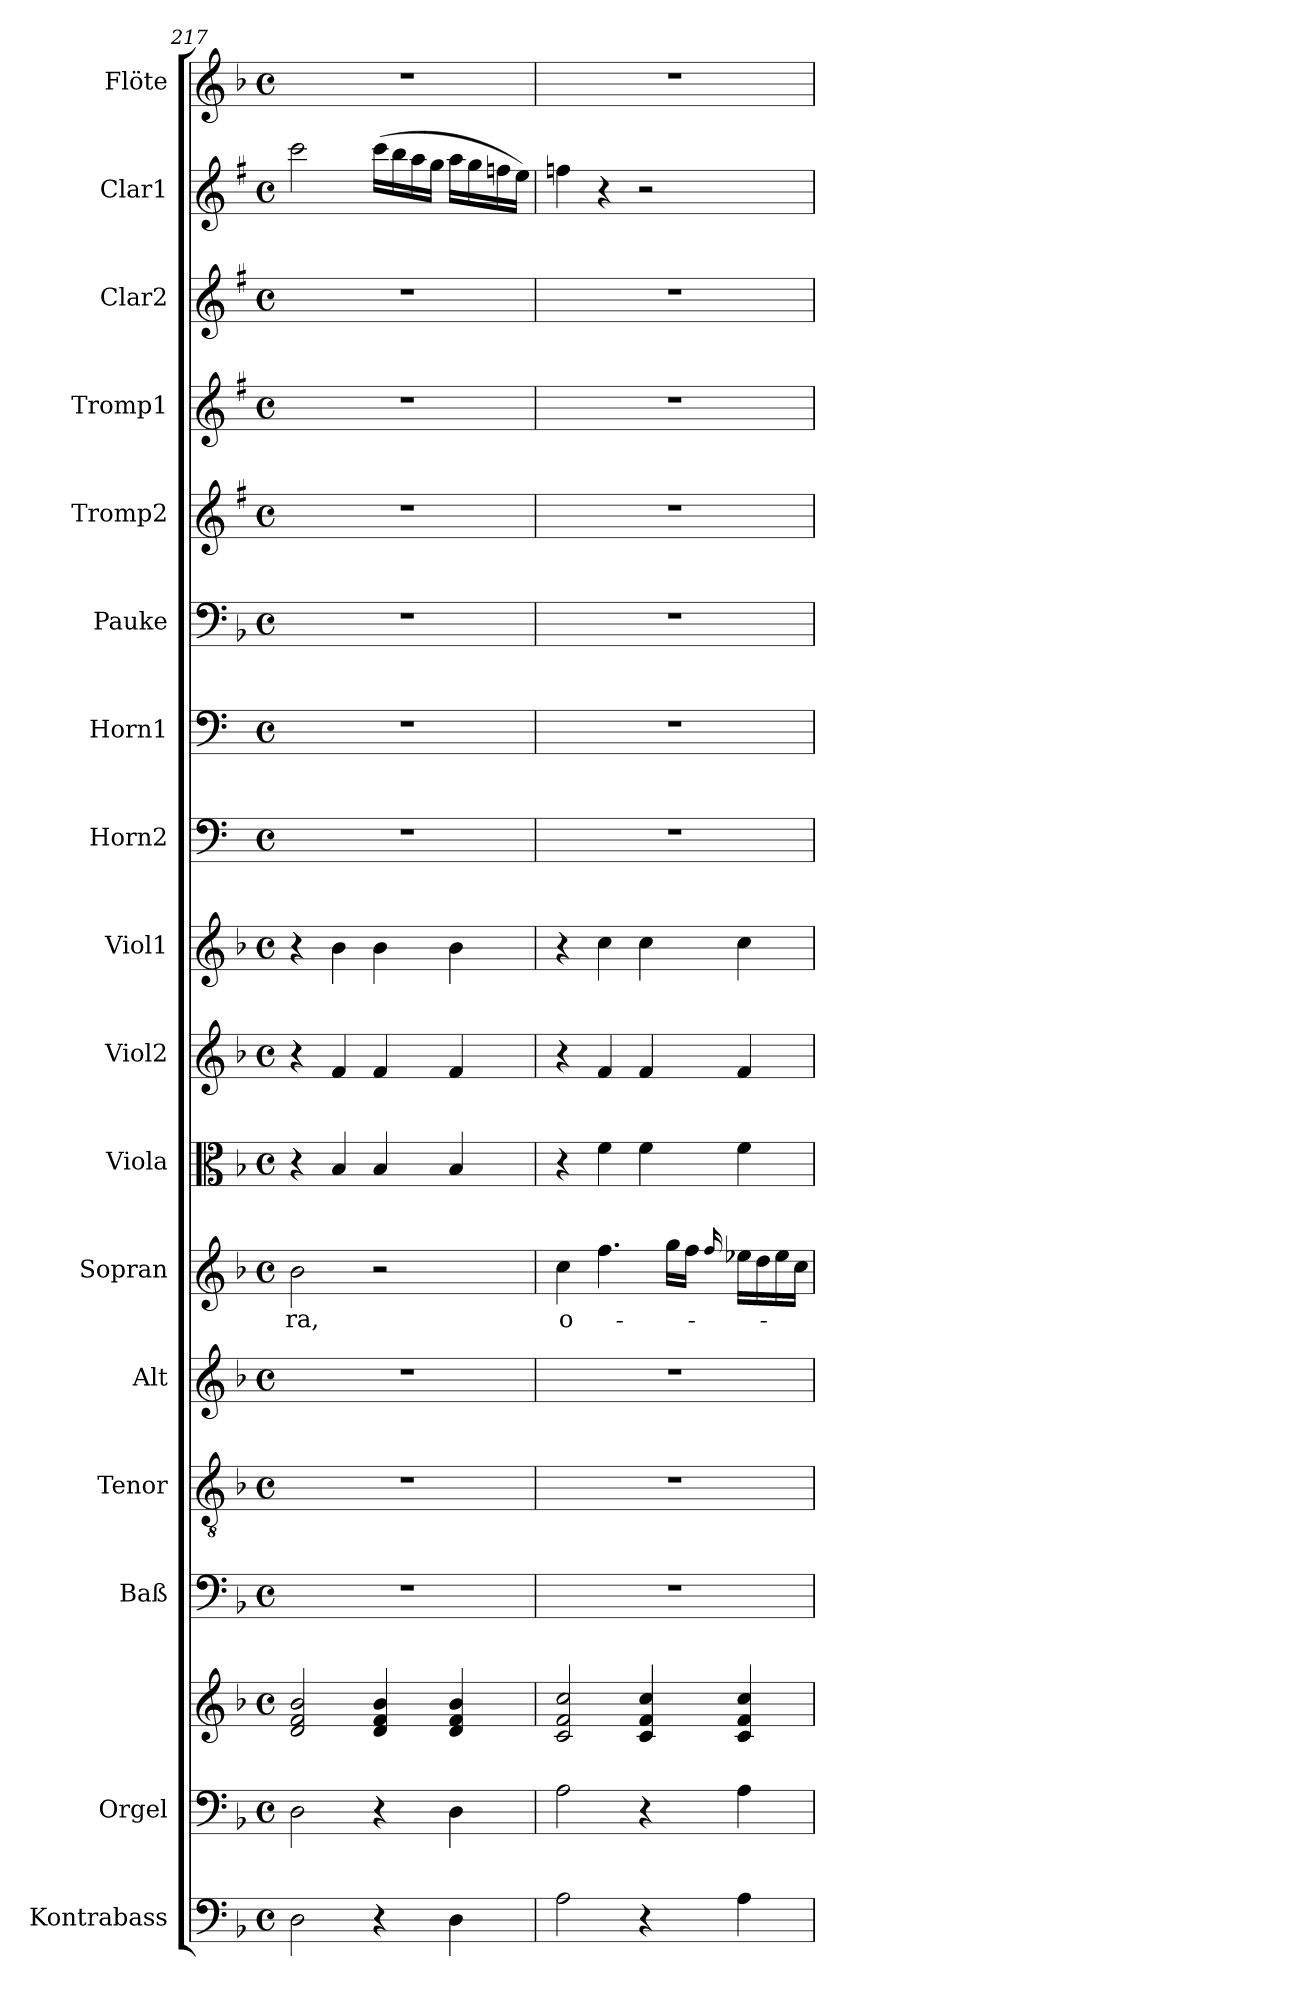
**kern	**kern	**kern	**kern	**kern	**kern	**kern	**text	**kern	**kern	**kern	**kern	**kern	**kern	**kern	**kern	**kern	**kern	**kern
*part17	*part16	*part16	*part15	*part14	*part13	*part12	*part12	*part11	*part10	*part9	*part8	*part7	*part6	*part5	*part4	*part3	*part2	*part1
*staff18	*staff17	*staff16	*staff15	*staff14	*staff13	*staff12	*staff12	*staff11	*staff10	*staff9	*staff8	*staff7	*staff6	*staff5	*staff4	*staff3	*staff2	*staff1
*I"Kontrabass	*I"Orgel	*	*I"Baß	*I"Tenor	*I"Alt	*I"Sopran	*	*I"Viola	*I"Viol2	*I"Viol1	*I"Horn2	*I"Horn1	*I"Pauke	*I"Tromp2	*I"Tromp1	*I"Clar2	*I"Clar1	*I"Flöte
*I'Kb	*	*	*I'B	*I'T	*I'A	*I'S	*	*I'Vla	*I'Vl2	*I'Vl1	*I'Hr2	*I'Hr1	*I'Pk	*I'Tr2	*I'Tr1	*I'Cl2	*I'Cl1	*I'Fl
*clefF4	*clefF4	*clefG2	*clefF4	*clefGv2	*clefG2	*clefG2	*	*clefC3	*clefG2	*clefG2	*clefF4	*clefF4	*clefF4	*clefG2	*clefG2	*clefG2	*clefG2	*clefG2
*ITrd7c12	*	*	*	*	*	*	*	*	*	*	*ITrd4c7	*ITrd4c7	*	*ITrd1c2	*ITrd1c2	*ITrd1c2	*ITrd1c2	*
*k[b-]	*k[b-]	*k[b-]	*k[b-]	*k[b-]	*k[b-]	*k[b-]	*	*k[b-]	*k[b-]	*k[b-]	*k[b-]	*k[b-]	*k[b-]	*k[b-]	*k[b-]	*k[b-]	*k[b-]	*k[b-]
*F:	*F:	*F:	*F:	*F:	*F:	*F:	*	*F:	*F:	*F:	*F:	*F:	*F:	*F:	*F:	*F:	*F:	*F:
*M4/4	*M4/4	*M4/4	*M4/4	*M4/4	*M4/4	*M4/4	*	*M4/4	*M4/4	*M4/4	*M4/4	*M4/4	*M4/4	*M4/4	*M4/4	*M4/4	*M4/4	*M4/4
*met(c)	*met(c)	*met(c)	*met(c)	*met(c)	*met(c)	*met(c)	*	*met(c)	*met(c)	*met(c)	*met(c)	*met(c)	*met(c)	*met(c)	*met(c)	*met(c)	*met(c)	*met(c)
=217	=217	=217	=217	=217	=217	=217	=217	=217	=217	=217	=217	=217	=217	=217	=217	=217	=217	=217
!	!	!	!	!	!	!	!LO:LY:b	!	!	!	!	!	!	!	!	!	!	!
2DD\	2D\	2d/ 2f/ 2b-/	1r	1r	1r	2b-\	-ra,	4r	4r	4r	1r	1r	1r	1r	1r	1r	2bb-\	1r
.	.	.	.	.	.	.	.	4B-/	4f/	4b-\	.	.	.	.	.	.	.	.
4r	4r	4d/ 4f/ 4b-/	.	.	.	2r	.	4B-/	4f/	4b-\	.	.	.	.	.	.	(>16bb-\LL	.
.	.	.	.	.	.	.	.	.	.	.	.	.	.	.	.	.	16aa\	.
.	.	.	.	.	.	.	.	.	.	.	.	.	.	.	.	.	16gg\	.
.	.	.	.	.	.	.	.	.	.	.	.	.	.	.	.	.	16ff\JJ	.
4DD\	4D\	4d/ 4f/ 4b-/	.	.	.	.	.	4B-/	4f/	4b-\	.	.	.	.	.	.	16gg\LL	.
.	.	.	.	.	.	.	.	.	.	.	.	.	.	.	.	.	16ff\	.
.	.	.	.	.	.	.	.	.	.	.	.	.	.	.	.	.	16ee-X\	.
.	.	.	.	.	.	.	.	.	.	.	.	.	.	.	.	.	16dd\JJ)	.
=218	=218	=218	=218	=218	=218	=218	=218	=218	=218	=218	=218	=218	=218	=218	=218	=218	=218	=218
!	!	!	!	!	!	!	!LO:LY:b	!	!	!	!	!	!	!	!	!	!	!
2AA\	2A\	2c/ 2f/ 2cc/	1r	1r	1r	4cc\	o-	4r	4r	4r	1r	1r	1r	1r	1r	1r	4ee-X\	1r
.	.	.	.	.	.	4.ff\	.	4f\	4f/	4cc\	.	.	.	.	.	.	4r	.
4r	4r	4c/ 4f/ 4cc/	.	.	.	.	.	4f\	4f/	4cc\	.	.	.	.	.	.	2r	.
.	.	.	.	.	.	16gg\LL	.	.	.	.	.	.	.	.	.	.	.	.
.	.	.	.	.	.	16ff\JJ	.	.	.	.	.	.	.	.	.	.	.	.
.	.	.	.	.	.	16qqff/	.	.	.	.	.	.	.	.	.	.	.	.
4AA\	4A\	4c/ 4f/ 4cc/	.	.	.	16ee-X\LL	.	4f\	4f/	4cc\	.	.	.	.	.	.	.	.
.	.	.	.	.	.	16dd\	.	.	.	.	.	.	.	.	.	.	.	.
.	.	.	.	.	.	16ee-\	.	.	.	.	.	.	.	.	.	.	.	.
.	.	.	.	.	.	16cc\JJ	.	.	.	.	.	.	.	.	.	.	.	.
=	=	=	=	=	=	=	=	=	=	=	=	=	=	=	=	=	=	=
*-	*-	*-	*-	*-	*-	*-	*-	*-	*-	*-	*-	*-	*-	*-	*-	*-	*-	*-
